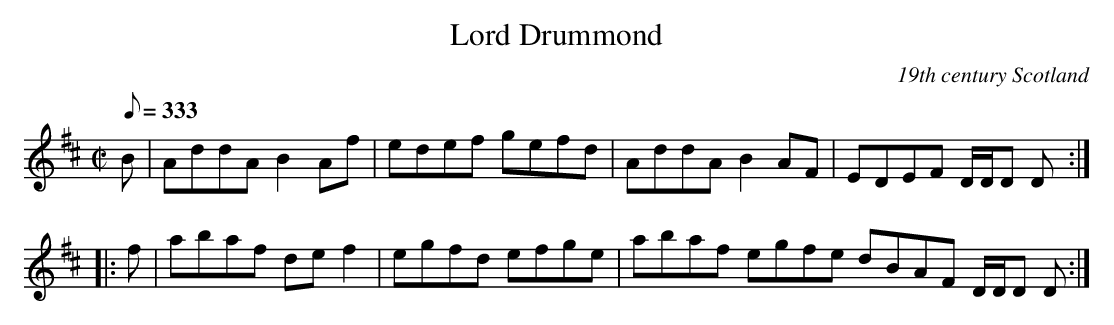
X:1
T:Lord Drummond
O:19th century Scotland
L:1/8
M:C|
Q:333
K:D
B|AddA B2 Af|edef gefd|AddA B2 AF|EDEF D/D/D D:|
|:f|abaf de f2|egfd efge|abaf egfe dBAF D/D/D D:|
